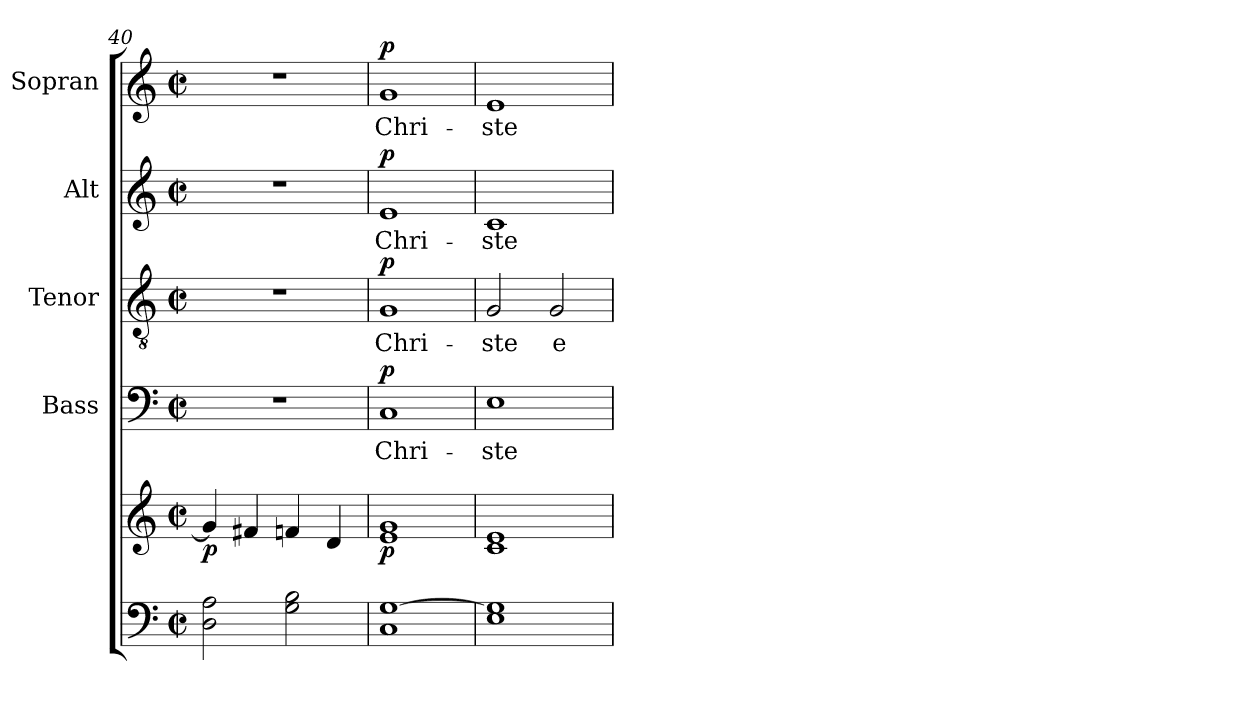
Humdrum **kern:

**kern	**kern	**dynam	**kern	**text	**dynam	**kern	**text	**dynam	**kern	**text	**dynam	**kern	**text	**dynam
*part5	*part5	*part5	*part4	*part4	*part4	*part3	*part3	*part3	*part2	*part2	*part2	*part1	*part1	*part1
*staff6	*staff5	*staff5/6	*staff4	*staff4	*staff4	*staff3	*staff3	*staff3	*staff2	*staff2	*staff2	*staff1	*staff1	*staff1
*	*	*	*I"Bass	*	*	*I"Tenor	*	*	*I"Alt	*	*	*I"Sopran	*	*
*	*	*	*I'B.	*	*	*I'T.	*	*	*I'A.	*	*	*I'S.	*	*
!!LO:PB:g=z
*clefF4	*clefG2	*	*clefF4	*	*	*clefGv2	*	*	*clefG2	*	*	*clefG2	*	*
*k[]	*k[]	*	*k[]	*	*	*k[]	*	*	*k[]	*	*	*k[]	*	*
*C:	*C:	*	*C:	*	*	*C:	*	*	*C:	*	*	*C:	*	*
*M2/2	*M2/2	*	*M2/2	*	*	*M2/2	*	*	*M2/2	*	*	*M2/2	*	*
*met(c|)	*met(c|)	*	*met(c|)	*	*	*met(c|)	*	*	*met(c|)	*	*	*met(c|)	*	*
=40	=40	=40	=40	=40	=40	=40	=40	=40	=40	=40	=40	=40	=40	=40
!	!	!LO:DY:b	!	!	!	!	!	!	!	!	!	!	!	!
2D\ 2A\	4g/]	p	1r	.	.	1r	.	.	1r	.	.	1r	.	.
.	4f#X/	.	.	.	.	.	.	.	.	.	.	.	.	.
2G\ 2B\	4fn/	.	.	.	.	.	.	.	.	.	.	.	.	.
.	4d/	.	.	.	.	.	.	.	.	.	.	.	.	.
=41	=41	=41	=41	=41	=41	=41	=41	=41	=41	=41	=41	=41	=41	=41
!	!	!LO:DY:b	!	!LO:LY:b	!LO:DY:a	!	!LO:LY:b	!LO:DY:a	!	!LO:LY:b	!LO:DY:a	!	!LO:LY:b	!LO:DY:a
1C [1G	1e 1g	p	1C	Chri-	p	1G	Chri-	p	1e	Chri-	p	1g	Chri-	p
=42	=42	=42	=42	=42	=42	=42	=42	=42	=42	=42	=42	=42	=42	=42
!	!	!	!	!LO:LY:b	!	!	!LO:LY:b	!	!	!LO:LY:b	!	!	!LO:LY:b	!
1E 1G]	1c 1e	.	1E	-ste	.	2G/	-ste	.	1c	-ste	.	1e	-ste	.
!	!	!	!	!	!	!	!LO:LY:b	!	!	!	!	!	!	!
.	.	.	.	.	.	2G/	e-	.	.	.	.	.	.	.
=	=	=	=	=	=	=	=	=	=	=	=	=	=	=
*-	*-	*-	*-	*-	*-	*-	*-	*-	*-	*-	*-	*-	*-	*-
